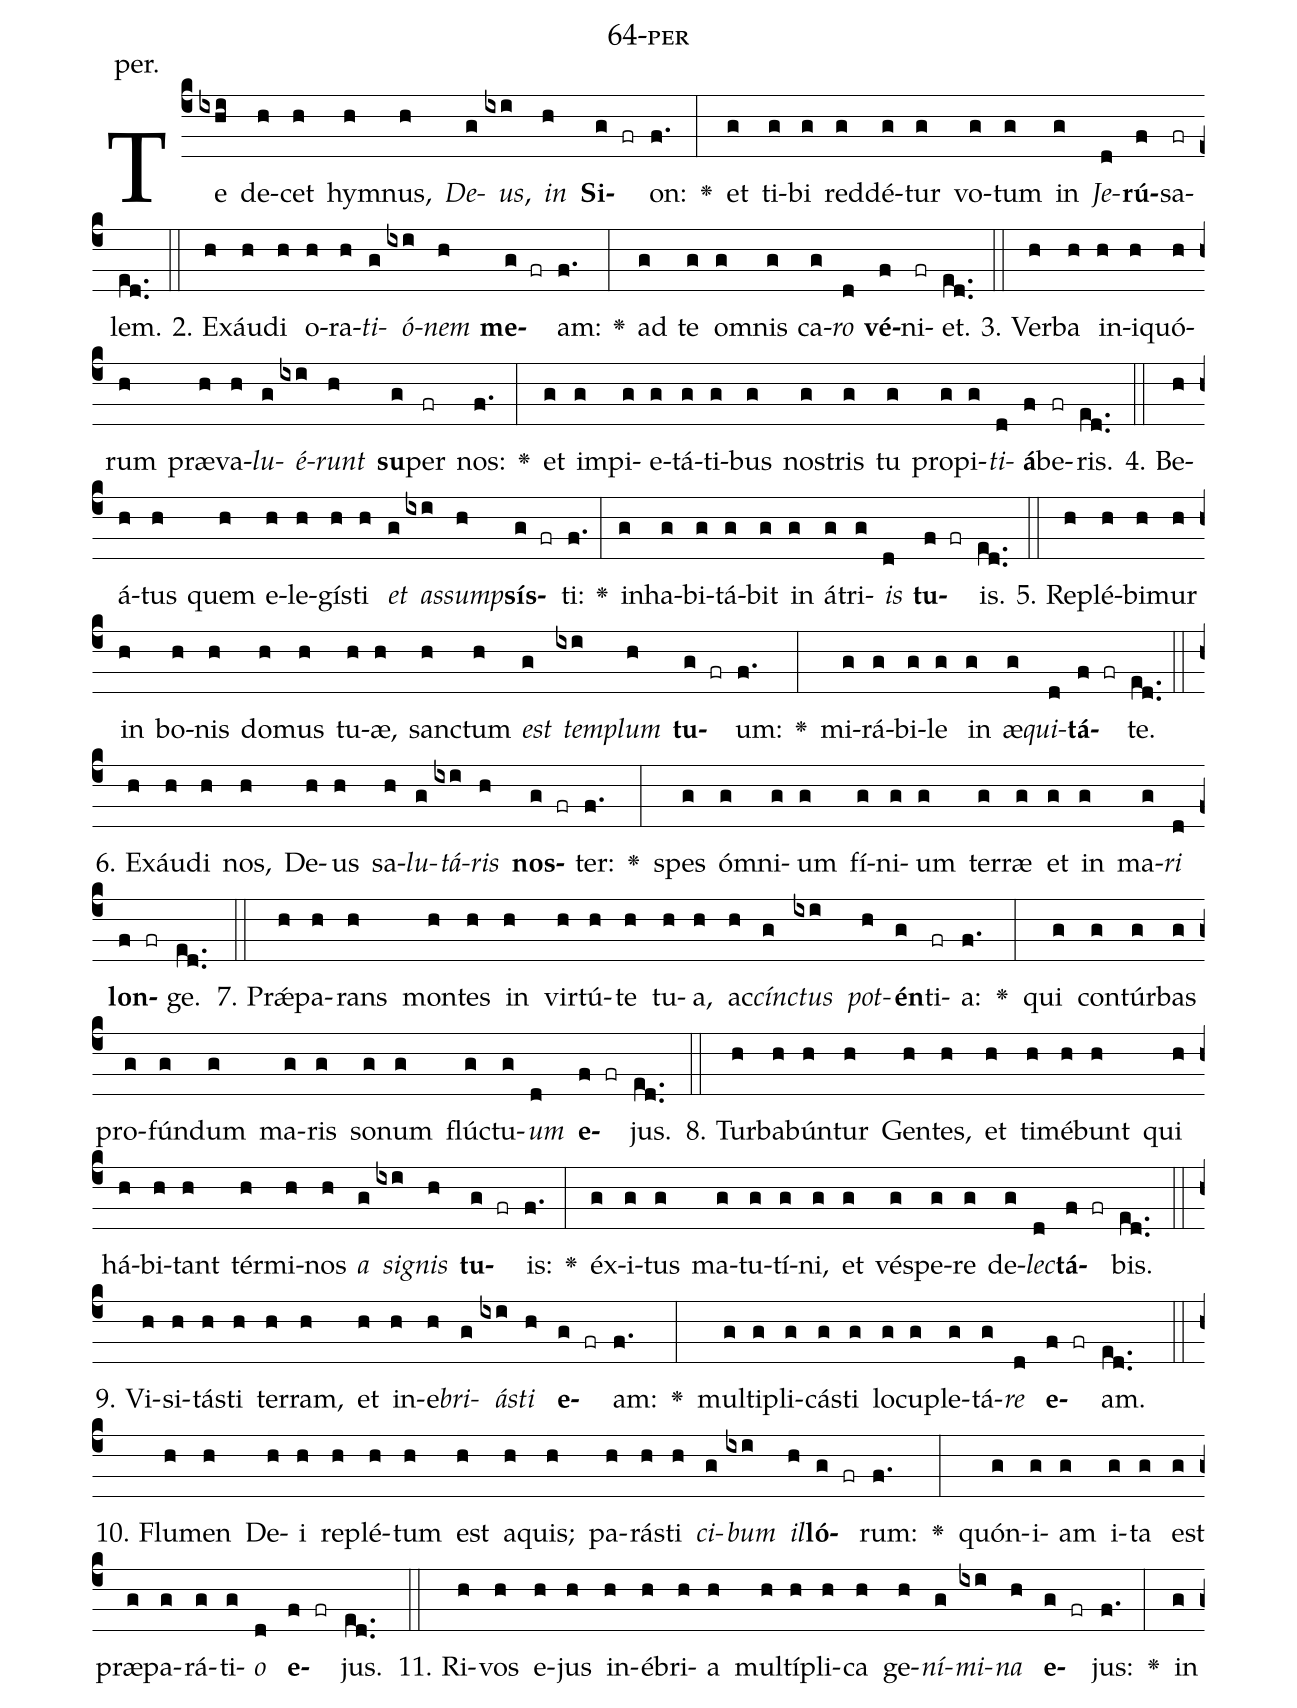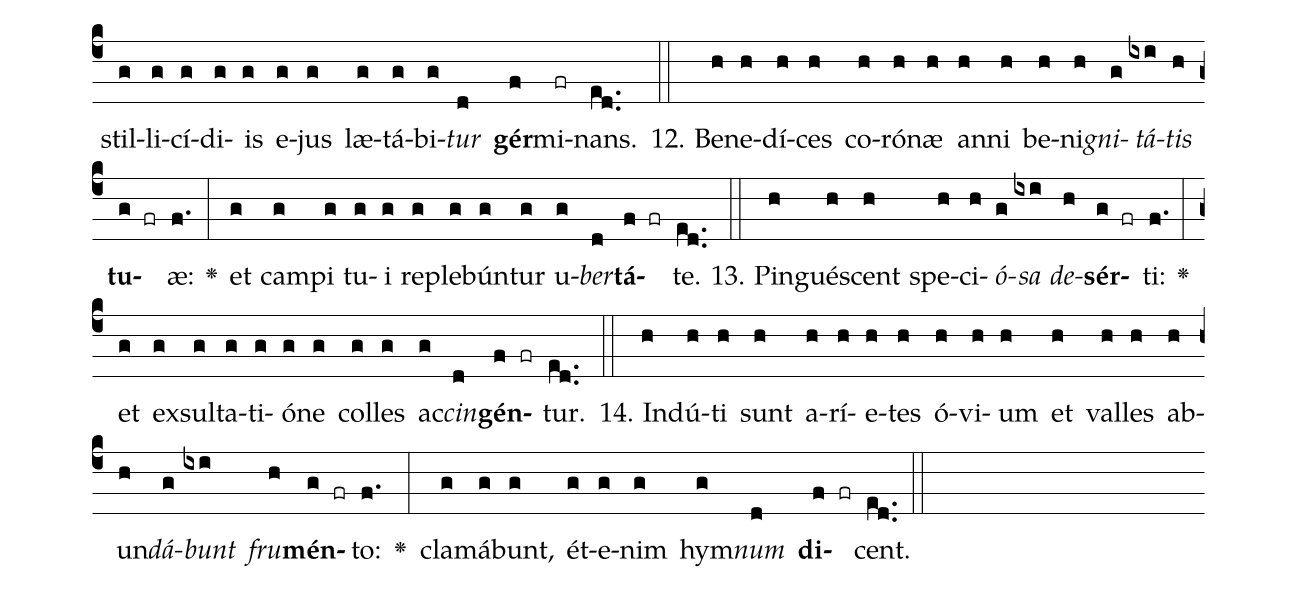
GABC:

name: 64-per;
annotation: per.;
%%
(c4)Te(ixhi) de(h)cet(h) hym(h)nus,(h) <i>De</i>(g)<i>us</i>,(ixi) <i>in</i>(h) <b>Si</b>(g fr)on:(f.) <v>\greheightstar</v>(:) et(g) ti(g)bi(g) red(g)dé(g)tur(g) vo(g)tum(g) in(g) <i>Je</i>(d)<b>rú</b>(f)sa(fr)lem.(ed..) (::)
2. Ex(h)áu(h)di(h) o(h)ra(h)<i>ti</i>(g)<i>ó</i>(ixi)<i>nem</i>(h) <b>me</b>(g fr)am:(f.) <v>\greheightstar</v>(:) ad(g) te(g) om(g)nis(g) ca(g)<i>ro</i>(d) <b>vé</b>(f)ni(fr)et.(ed..) (::)
3. Ver(h)ba(h) in(h)i(h)quó(h)rum(h) præ(h)va(h)<i>lu</i>(g)<i>é</i>(ixi)<i>runt</i>(h) <b>su</b>(g)per(fr) nos:(f.) <v>\greheightstar</v>(:) et(g) im(g)pi(g)e(g)tá(g)ti(g)bus(g) nos(g)tris(g) tu(g) pro(g)pi(g)<i>ti</i>(d)<b>á</b>(f)be(fr)ris.(ed..) (::)
4. Be(h)á(h)tus(h) quem(h) e(h)le(h)gís(h)ti(h) <i>et</i>(g) <i>as</i>(ixi)<i>sump</i>(h)<b>sís</b>(g fr)ti:(f.) <v>\greheightstar</v>(:) in(g)ha(g)bi(g)tá(g)bit(g) in(g) á(g)tri(g)<i>is</i>(d) <b>tu</b>(f fr)is.(ed..) (::)
5. Re(h)plé(h)bi(h)mur(h) in(h) bo(h)nis(h) do(h)mus(h) tu(h)æ,(h) sanc(h)tum(h) <i>est</i>(g) <i>tem</i>(ixi)<i>plum</i>(h) <b>tu</b>(g fr)um:(f.) <v>\greheightstar</v>(:) mi(g)rá(g)bi(g)le(g) in(g) æ(g)<i>qui</i>(d)<b>tá</b>(f fr)te.(ed..) (::)
6. Ex(h)áu(h)di(h) nos,(h) De(h)us(h) sa(h)<i>lu</i>(g)<i>tá</i>(ixi)<i>ris</i>(h) <b>nos</b>(g fr)ter:(f.) <v>\greheightstar</v>(:) spes(g) óm(g)ni(g)um(g) fí(g)ni(g)um(g) ter(g)ræ(g) et(g) in(g) ma(g)<i>ri</i>(d) <b>lon</b>(f fr)ge.(ed..) (::)
7. Prǽ(h)pa(h)rans(h) mon(h)tes(h) in(h) vir(h)tú(h)te(h) tu(h)a,(h) ac(h)<i>cínc</i>(g)<i>tus</i>(ixi) <i>pot</i>(h)<b>én</b>(g)ti(fr)a:(f.) <v>\greheightstar</v>(:) qui(g) con(g)túr(g)bas(g) pro(g)fún(g)dum(g) ma(g)ris(g) so(g)num(g) flúc(g)tu(g)<i>um</i>(d) <b>e</b>(f fr)jus.(ed..) (::)
8. Tur(h)ba(h)bún(h)tur(h) Gen(h)tes,(h) et(h) ti(h)mé(h)bunt(h) qui(h) há(h)bi(h)tant(h) tér(h)mi(h)nos(h) <i>a</i>(g) <i>si</i>(ixi)<i>gnis</i>(h) <b>tu</b>(g fr)is:(f.) <v>\greheightstar</v>(:) éx(g)i(g)tus(g) ma(g)tu(g)tí(g)ni,(g) et(g) vés(g)pe(g)re(g) de(g)<i>lec</i>(d)<b>tá</b>(f fr)bis.(ed..) (::)
9. Vi(h)si(h)tás(h)ti(h) ter(h)ram,(h) et(h) in(h)e(h)<i>bri</i>(g)<i>ás</i>(ixi)<i>ti</i>(h) <b>e</b>(g fr)am:(f.) <v>\greheightstar</v>(:) mul(g)ti(g)pli(g)cás(g)ti(g) lo(g)cu(g)ple(g)tá(g)<i>re</i>(d) <b>e</b>(f fr)am.(ed..) (::)
10. Flu(h)men(h) De(h)i(h) re(h)plé(h)tum(h) est(h) a(h)quis;(h) pa(h)rás(h)ti(h) <i>ci</i>(g)<i>bum</i>(ixi) <i>il</i>(h)<b>ló</b>(g fr)rum:(f.) <v>\greheightstar</v>(:) quón(g)i(g)am(g) i(g)ta(g) est(g) præ(g)pa(g)rá(g)ti(g)<i>o</i>(d) <b>e</b>(f fr)jus.(ed..) (::)
11. Ri(h)vos(h) e(h)jus(h) in(h)é(h)bri(h)a(h) mul(h)tí(h)pli(h)ca(h) ge(h)<i>ní</i>(g)<i>mi</i>(ixi)<i>na</i>(h) <b>e</b>(g fr)jus:(f.) <v>\greheightstar</v>(:) in(g) stil(g)li(g)cí(g)di(g)is(g) e(g)jus(g) læ(g)tá(g)bi(g)<i>tur</i>(d) <b>gér</b>(f)mi(fr)nans.(ed..) (::)
12. Be(h)ne(h)dí(h)ces(h) co(h)ró(h)næ(h) an(h)ni(h) be(h)ni(h)<i>gni</i>(g)<i>tá</i>(ixi)<i>tis</i>(h) <b>tu</b>(g fr)æ:(f.) <v>\greheightstar</v>(:) et(g) cam(g)pi(g) tu(g)i(g) re(g)ple(g)bún(g)tur(g) u(g)<i>ber</i>(d)<b>tá</b>(f fr)te.(ed..) (::)
13. Pin(h)gué(h)scent(h) spe(h)ci(h)<i>ó</i>(g)<i>sa</i>(ixi) <i>de</i>(h)<b>sér</b>(g fr)ti:(f.) <v>\greheightstar</v>(:) et(g) ex(g)sul(g)ta(g)ti(g)ó(g)ne(g) col(g)les(g) ac(g)<i>cin</i>(d)<b>gén</b>(f fr)tur.(ed..) (::)
14. Ind(h)ú(h)ti(h) sunt(h) a(h)rí(h)e(h)tes(h) ó(h)vi(h)um(h) et(h) val(h)les(h) ab(h)un(h)<i>dá</i>(g)<i>bunt</i>(ixi) <i>fru</i>(h)<b>mén</b>(g fr)to:(f.) <v>\greheightstar</v>(:) cla(g)má(g)bunt,(g) ét(g)e(g)nim(g) hym(g)<i>num</i>(d) <b>di</b>(f fr)cent.(ed..) (::)
